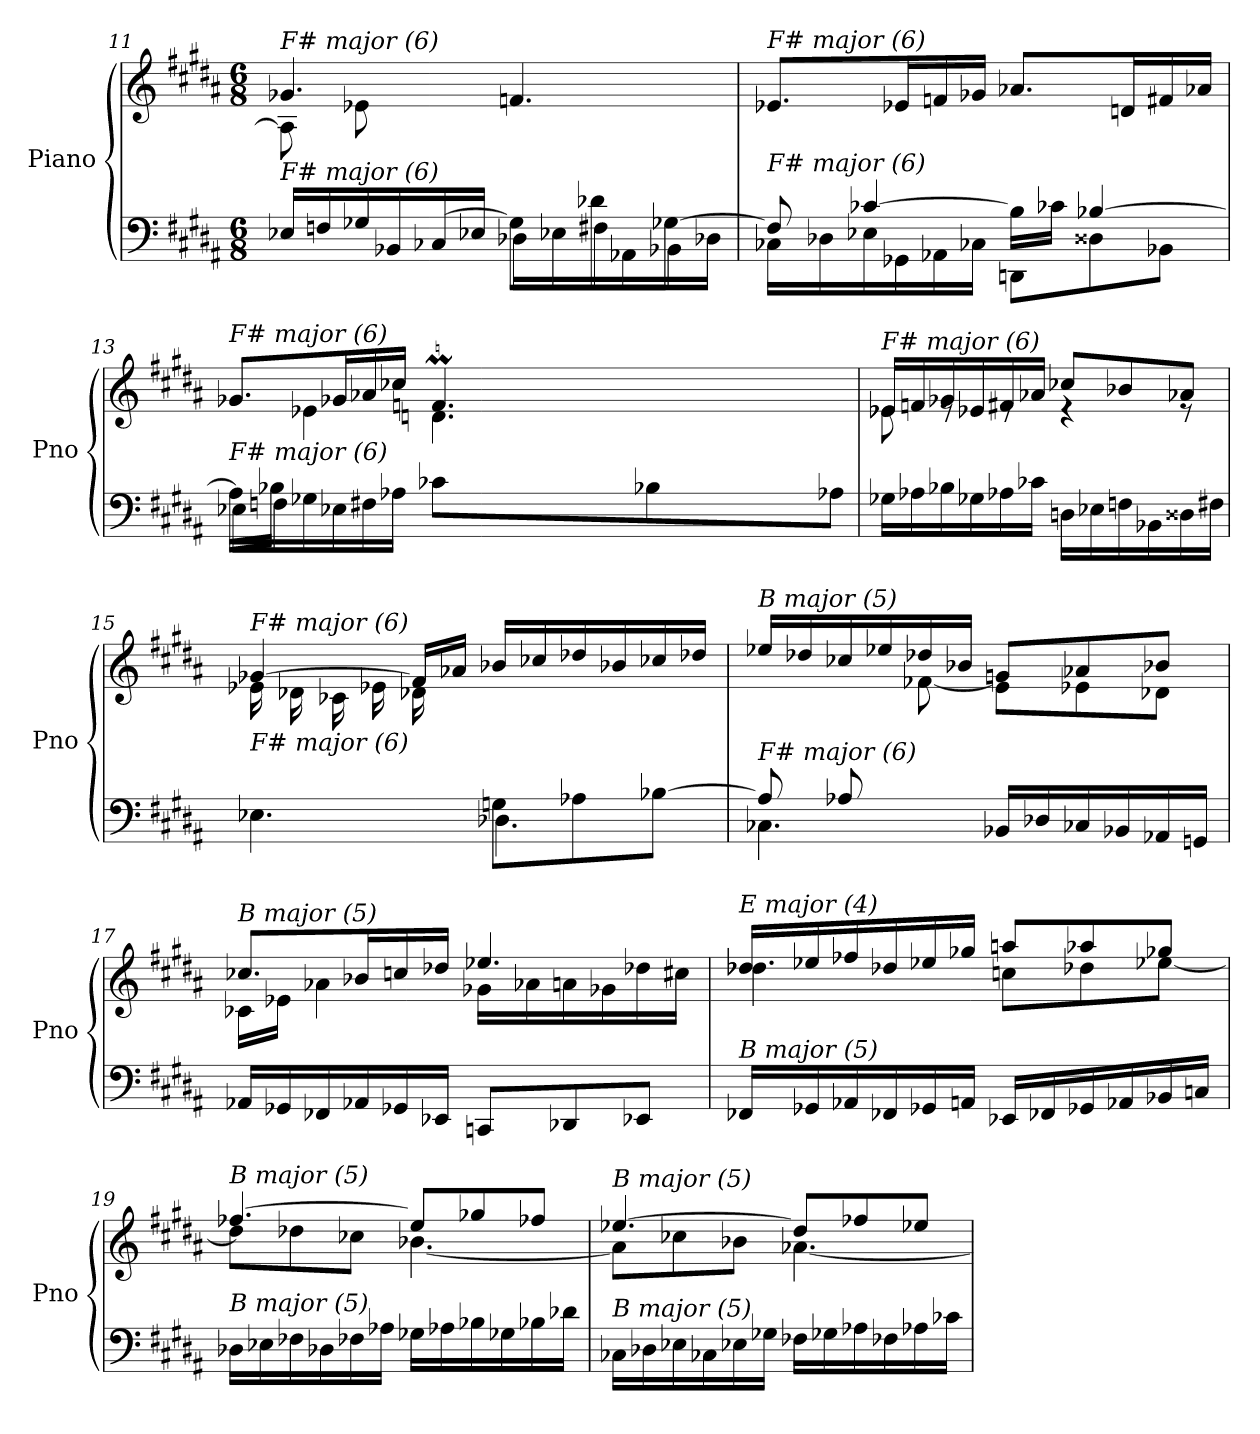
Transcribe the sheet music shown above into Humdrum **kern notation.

**kern	**kern
*part1	*part1
*staff2	*staff1
*I"Piano	*
*I'Pno	*
!!LO:LB:g=z
*clefF4	*clefG2
*k[f#c#g#d#a#]	*k[f#c#g#d#a#]
*M6/8	*M6/8
=11	=11
*^	*^
!	!	!LO:TX:i:t=F# major (6)	!
!LO:TX:i:t=F# major (6)	!	!	!
4ryy	16E-Xi/LL	4.g-Xi/	8A#\L]
.	16Fni/	.	.
.	16G-Xi/	.	8e-Xi\
.	16BB-Xi/	.	.
[8A-Xi/J	16C-Xi/	.	2ryy
.	16E-Xi/JJ	.	.
8G#\L]	16D-Xi\LL	4.fni/	.
.	16E-Xi\	.	.
8d-Xi\	16F#Xi\	.	.
.	16AA-Xi\	.	.
[8G-Xi\J	16BB-Xi\	.	.
.	16D-Xi\JJ	.	.
*	*	*v	*v
=12	=12	=12
!	!	!LO:TX:i:t=F# major (6)
!LO:TX:i:t=F# major (6)	!	!
8F#/]	16C-Xi\LL	8.e-Xi/L
.	16D-Xi\	.
[4c-Xi/	16E-Xi\	.
.	16GG-Xi\	16e-Xi/L
.	16AA-Xi\	16fni/
.	16C-Xi\JJ	16g-Xi/JJ
16B\LL]	8DDni\L	8.a-Xi/L
16c-Xi\JJ	.	.
[4B-Xi/	8D##Xi\	.
.	.	16dni/L
.	8BB-Xi\J	16f#Xi/
.	.	16a-Xi/JJ
!!LO:LB:g=z
=13	=13	=13
*	*^	*^
*	*	*	*	*^
!	!	!	!LO:TX:i:t=F# major (6)	!	!
!LO:TX:i:t=F# major (6)	!	!	!	!	!
16A#\LL]	4.ryy	16E-Xi\LL	8.g-Xi/L	8ryy	4.ryy
16B-Xi\JJ	.	16Fni\	.	.	.
2ryy	.	16G-Xi\	.	4e-Xi\	.
.	.	16E-Xi\	16g-Xi/L	.	.
.	.	16F#i\	16a-Xi/	.	.
.	.	16A-Xi\JJ	16cc-Xi/JJ	.	.
.	4.ryy	8c-Xi\L	4.fnMi/	4.dni\	64g-Xiyy
.	.	.	.	.	64f#iyy
.	.	.	.	.	64g-Xiyy
.	.	.	.	.	64f#iyy
.	.	.	.	.	64g-Xiyy
.	.	.	.	.	64f#iyy
.	.	.	.	.	64g-Xiyy
.	.	.	.	.	64f#iyy
.	.	8B-Xi\	.	.	64g-Xiyy
.	.	.	.	.	64f#iyy
.	.	.	.	.	64g-Xiyy
.	.	.	.	.	64f#iyy
.	.	.	.	.	64g-Xiyy
.	.	.	.	.	64f#iyy
.	.	.	.	.	64g-Xiyy
.	.	.	.	.	[64f#iyy
8ryy	.	8A-Xi\J	.	.	8e#yy]
!!LO:PB:g=z
=14	=14	=14	=14	=14	=14
!	!	!	!LO:TX:i:t=F# major (6)	!	!
!LO:TX:i:t=F# major (6)	!	!	!	!	!
*v	*v	*v	*	*	*
*	*	*v	*v
16G-Xi\LL	16e-Xi/LL	8e-Xi\
16A-Xi\	16fni/	.
16B-Xi\	16g-Xi/	8re
16G-Xi\	16e-Xi/	.
16A-Xi\	16f#i/	8re
16c-Xi\JJ	16a-Xi/JJ	.
16Dni\LL	8cc-Xi/L	4re
16E-Xi\	.	.
16Fni\	8b-Xi/	.
16BB-Xi\	.	.
16D##Xi\	8a-Xi/J	8re
16F#Xi\JJ	.	.
=15	=15	=15
*^	*	*
!	!	!LO:TX:i:t=F# major (6)	!
!LO:TX:i:t=F# major (6)	!	!	!
4ryy	4.E-Xi\	[4g-Xi/	16e-Xi\LL
.	.	.	16d-Xi\
.	.	.	16c-Xi\
.	.	.	16e-Xi\
16ryy	.	16f#/LL]	16d-Xi\
16B-Xi/JJ	.	16a-Xi/JJ	4..ryy
8Gni\L	4.D-Xi\	16b-Xi/LL	.
.	.	16cc-Xi/	.
8A-Xi\	.	16dd-Xi/	.
.	.	16b-Xi/	.
[8B-Xi\J	.	16cc-Xi/	.
.	.	16dd-Xi/JJ	.
=16	=16	=16	=16
!	!	!LO:TX:i:t=B major (5)	!
!LO:TX:i:t=F# major (6)	!	!	!
8A#/L]	4.C-Xi\	16ee-Xi/LL	4ryy
.	.	16dd-Xi/	.
8A-Xi/	.	16cc-Xi/	.
.	.	16ee-Xi/	.
2ryy	.	16dd-Xi/	[8f-Xi\J
.	.	16b-Xi/JJ	.
.	16BB-Xi/LL	8gni/L	8e\L]
.	16D-Xi/	.	.
.	16C-Xi/	8a-Xi/	8e-Xi\
.	16BB-Xi/	.	.
.	16AA-Xi/	8b-Xi/J	8d-Xi\J
.	16GGni/JJ	.	.
!!LO:LB:g=z	!!
=17	=17	=17	=17
!	!	!LO:TX:i:t=B major (5)	!
!LO:TX:i:t=B major (5)	!	!	!
*v	*v	*	*
16AA-Xi/LL	8.cc-Xi/L	16c-Xi\LL
16GG-Xi/	.	16e-Xi\JJ
16FF-Xi/	.	4a-Xi\
16AA-Xi/	16b-Xi/L	.
16GG-Xi/	16ccni/	.
16EE-Xi/JJ	16dd-Xi/JJ	.
8CCni/L	4.ee-Xi/	16g-Xi\LL
.	.	16a-Xi\
8DD-Xi/	.	16an\
.	.	16g-Xi\
8EE-Xi/J	.	16dd-Xi\
.	.	16cc#Xi\JJ
=18	=18	=18
!	!LO:TX:i:t=E major (4)	!
!LO:TX:i:t=B major (5)	!	!
16FF-Xi/LL	16dd-Xi/LL	4.dd-Xi\
16GG-Xi/	16ee-Xi/	.
16AA-Xi/	16ff-Xi/	.
16FF-Xi/	16dd-Xi/	.
16GG-Xi/	16ee-Xi/	.
16AAn/JJ	16gg-Xi/JJ	.
16EE-Xi/LL	8aan/L	8ccni\L
16FF-Xi/	.	.
16GG-Xi/	8aa-Xi/	8dd-Xi\
16AA-Xi/	.	.
16BB-Xi/	8gg-Xi/J	[8ee-Xi\J
16Cni/JJ	.	.
=19	=19	=19
!	!LO:TX:i:t=B major (5)	!
!LO:TX:i:t=B major (5)	!	!
16D-Xi\LL	[4.ff-Xi/	8dd#\L]
16E-Xi\	.	.
16F-Xi\	.	8dd-Xi\
16D-Xi\	.	.
16F-Xi\	.	8cc-Xi\J
16A-Xi\JJ	.	.
16G-Xi\LL	8ee/L]	[4.b-Xi\
16A-Xi\	.	.
16B-Xi\	8gg-Xi/	.
16G-Xi\	.	.
16B-Xi\	8ff-Xi/J	.
16d-Xi\JJ	.	.
!!LO:LB:g=z	!!
=20	=20	=20
!	!LO:TX:i:t=B major (5)	!
!LO:TX:i:t=B major (5)	!	!
16C-Xi\LL	[4.ee-Xi/	8a#\L]
16D-Xi\	.	.
16E-Xi\	.	8cc-Xi\
16C-Xi\	.	.
16E-Xi\	.	8b-Xi\J
16G-Xi\JJ	.	.
16F-Xi\LL	8dd#/L]	[4.a-Xi\
16G-Xi\	.	.
16A-Xi\	8ff-Xi/	.
16F-Xi\	.	.
16A-Xi\	8ee-Xi/J	.
16c-Xi\JJ	.	.
*	*v	*v
=	=
*-	*-
